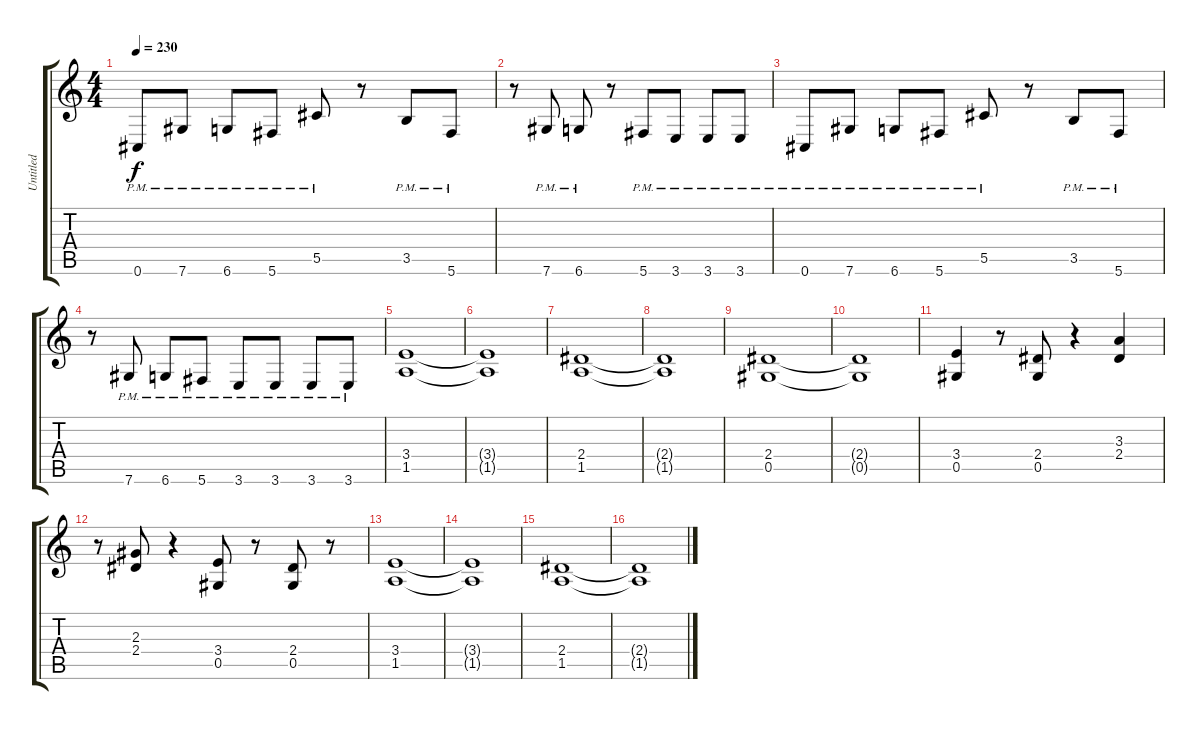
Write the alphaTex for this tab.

\track ("Untitled" "Untitled") {instrument distortionguitar}
\staff {score tabs}
\tuning (Eb4 Bb3 Gb3 Db3 Ab2 Db2) {hide}
\ts (4 4)
\tempo 230
\clef g2
\ks c
0.6{pm}.8{dy f} 7.6{pm}.8 6.6{pm}.8 5.6{pm}.8 5.5{pm}.8 r.8 3.5{pm}.8 5.6{pm}.8 |
r.8 7.6{pm}.8 6.6{pm}.8 r.8 5.6{pm}.8 3.6{pm}.8 3.6{pm}.8 3.6{pm}.8 |
0.6{pm}.8 7.6{pm}.8 6.6{pm}.8 5.6{pm}.8 5.5{pm}.8 r.8 3.5{pm}.8 5.6{pm}.8 |
r.8 7.6{pm}.8 6.6{pm}.8 5.6{pm}.8 3.6{pm}.8 3.6{pm}.8 3.6{pm}.8 3.6{pm}.8 |
(3.4 1.5).1 |
(3.4{t} 1.5{t}).1 |
(2.4 1.5).1 |
(2.4{t} 1.5{t}).1 |
(2.4 0.5).1 |
(2.4{t} 0.5{t}).1 |
(3.4 0.5).4 r.8 (2.4 0.5).8 r.4 (3.3 2.4).4 |
r.8 (2.3 2.4).8 r.4 (3.4 0.5).8 r.8 (2.4 0.5).8 r.8 |
(3.4 1.5).1 |
(3.4{t} 1.5{t}).1 |
(2.4 1.5).1 |
(2.4{t} 1.5{t}).1
